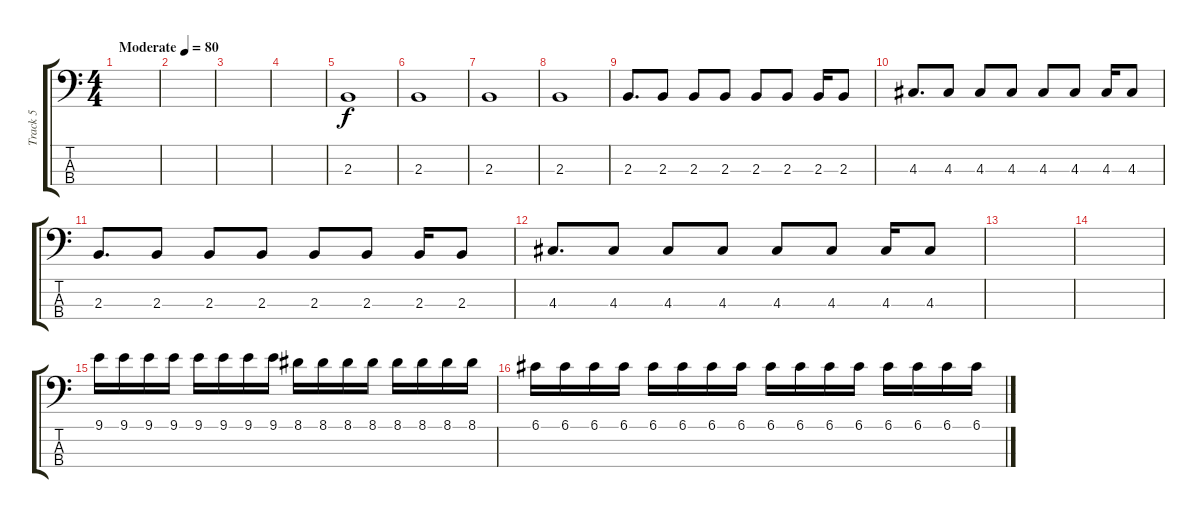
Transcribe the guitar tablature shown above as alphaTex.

\track ("Track 5" "Track 5") {instrument electricbassfinger}
\staff {score tabs}
\tuning (G2 D2 A1 E1) {hide}
\ts (4 4)
\tempo (80 "Moderate")
\clef f4
\ks c
|
|
|
|
2.3.1 |
2.3.1 |
2.3.1 |
2.3.1 |
2.3.8{d} 2.3.8 2.3.8 2.3.8 2.3.8 2.3.8 2.3.16 2.3.8 |
4.3.8{d} 4.3.8 4.3.8 4.3.8 4.3.8 4.3.8 4.3.16 4.3.8 |
2.3.8{d} 2.3.8 2.3.8 2.3.8 2.3.8 2.3.8 2.3.16 2.3.8 |
4.3.8{d} 4.3.8 4.3.8 4.3.8 4.3.8 4.3.8 4.3.16 4.3.8 |
|
|
9.1.16 9.1.16 9.1.16 9.1.16 9.1.16 9.1.16 9.1.16 9.1.16 8.1.16 8.1.16 8.1.16 8.1.16 8.1.16 8.1.16 8.1.16 8.1.16 |
6.1.16 6.1.16 6.1.16 6.1.16 6.1.16 6.1.16 6.1.16 6.1.16 6.1.16 6.1.16 6.1.16 6.1.16 6.1.16 6.1.16 6.1.16 6.1.16
